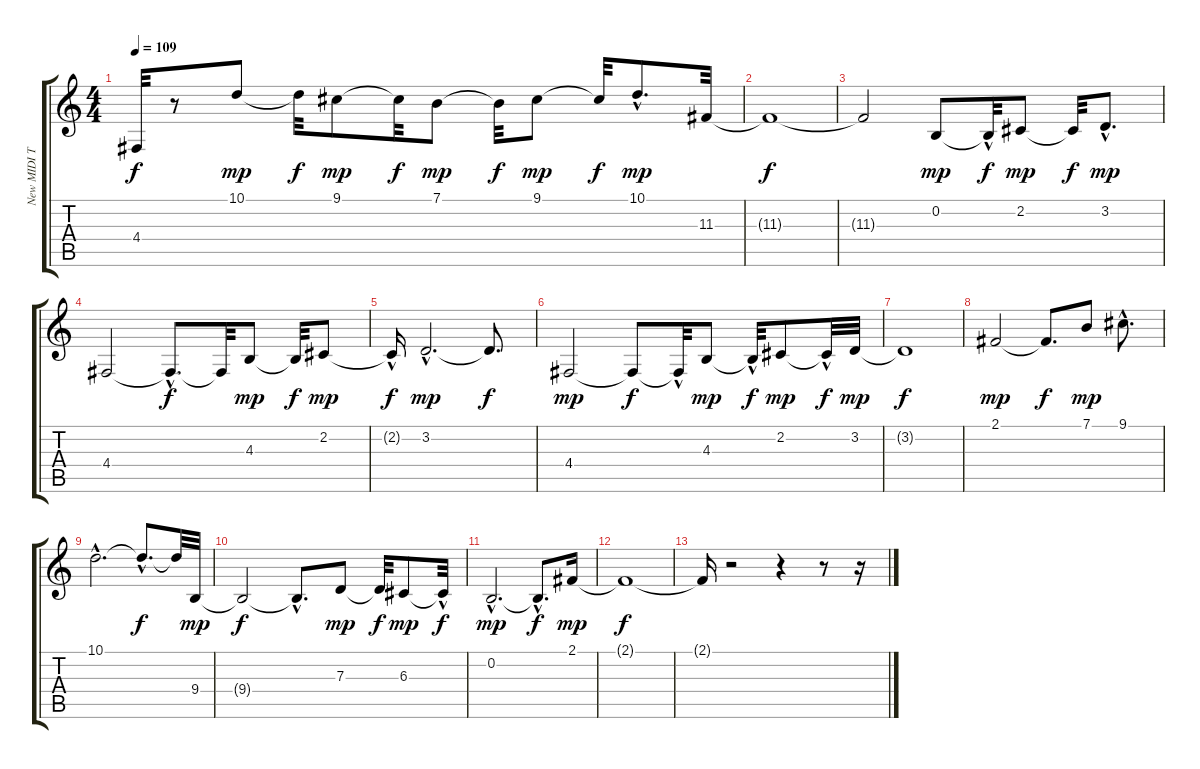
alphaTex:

\track ("New MIDI Track" "New MIDI T") {instrument orchestralharp}
\staff {score tabs}
\tuning (E4 B3 G3 D3 A2 E2) {hide}
\ts (4 4)
\tempo 109
\clef g2
\ks c
4.4{t}.32{dy f} r.8 10.1.8{dy mp} 10.1{t}.32{dy f} 9.1.8{dy mp} 9.1{t}.32{dy f} 7.1.8{dy mp} 7.1{t}.32{dy f} 9.1.8{dy mp} 9.1{t}.32{dy f} 10.1{hac}.8{d dy mp} 11.3.32 |
11.3{t}.1{dy f} |
11.3{t}.2 0.2.8{dy mp} 0.2{hac t}.32{dy f} 2.2.8{dy mp} 2.2{t}.32{dy f} 3.2{hac}.8{d dy mp} |
4.4.2 4.4{hac t}.8{d dy f} 4.4{t}.32 4.3.8{dy mp} 4.3{t}.32{dy f} 2.2.8{dy mp} |
2.2{hac t}.16{dy f} 3.2{hac}.2{d dy mp} 3.2{t}.8{d dy f} |
4.4.2{dy mp} 4.4{t}.8{dy f} 4.4{hac t}.32 4.3.8{dy mp} 4.3{hac t}.32{dy f} 2.2.8{dy mp} 2.2{hac t}.32{dy f} 3.2.32{dy mp} |
3.2{t}.1{dy f} |
2.1.2{dy mp} 2.1{t}.8{d dy f} 7.1.8{dy mp} 9.1{hac}.8{d} |
10.1{hac}.2{d} 10.1{hac t}.8{d dy f} 10.1{t}.32 9.4.32{dy mp} |
9.4{t}.2{dy f} 9.4{hac t}.8{d} 7.3.8{dy mp} 7.3{t}.32{dy f} 6.3.8{dy mp} 6.3{hac t}.32{dy f} |
0.2{hac}.2{d dy mp} 0.2{hac t}.8{d dy f} 2.1.16{dy mp} |
2.1{t}.1{dy f} |
2.1{t}.16 r.2 r.4 r.8 r.16
